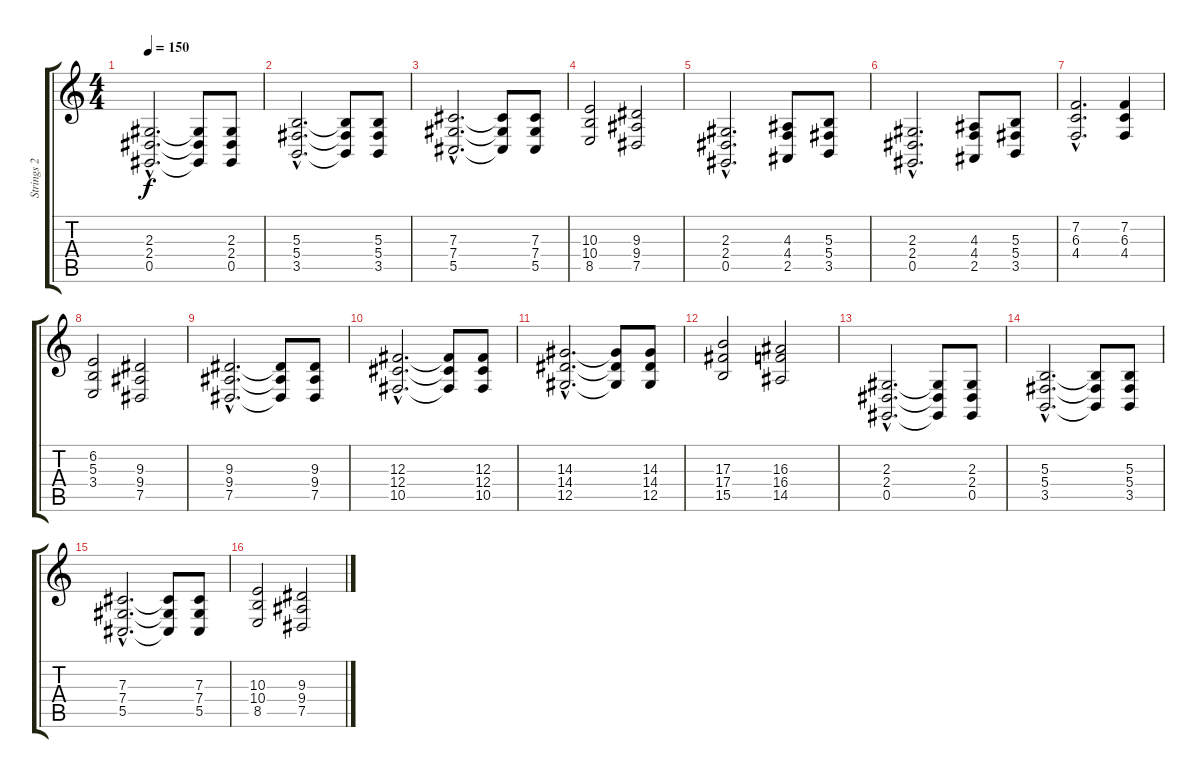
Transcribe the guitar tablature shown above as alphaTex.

\track ("Strings 2" "Strings 2") {instrument stringensemble1}
\staff {score tabs}
\tuning (Eb4 Bb3 Gb3 Db3 Ab2 Eb2) {hide}
\ts (4 4)
\section ("" "")
\tempo 150
\clef g2
\ks c
(2.3{hac} 2.4{hac} 0.5{hac}).2{d dy f volume 16 balance 14 instrument stringensemble1} (2.3{t} 2.4{t} 0.5{t}).8 (2.3 2.4 0.5).8 |
(5.3{hac} 5.4{hac} 3.5{hac}).2{d} (5.3{t} 5.4{t} 3.5{t}).8 (5.3 5.4 3.5).8 |
(7.3{hac} 7.4{hac} 5.5{hac}).2{d} (7.3{t} 7.4{t} 5.5{t}).8 (7.3 7.4 5.5).8 |
(10.3 10.4 8.5).2 (9.3 9.4 7.5).2 |
(2.3{hac} 2.4{hac} 0.5{hac}).2{d} (4.3 4.4 2.5).8 (5.3 5.4 3.5).8 |
(2.3{hac} 2.4{hac} 0.5{hac}).2{d} (4.3 4.4 2.5).8 (5.3 5.4 3.5).8 |
(7.2{hac} 6.3{hac} 4.4{hac}).2{d} (7.2 6.3 4.4).4 |
(6.2 5.3 3.4).2 (9.3 9.4 7.5).2 |
(9.3{hac} 9.4{hac} 7.5{hac}).2{d volume 16 balance 14 instrument stringensemble1} (9.3{t} 9.4{t} 7.5{t}).8 (9.3 9.4 7.5).8 |
(12.3{hac} 12.4{hac} 10.5{hac}).2{d} (12.3{t} 12.4{t} 10.5{t}).8 (12.3 12.4 10.5).8 |
(14.3{hac} 14.4{hac} 12.5{hac}).2{d} (14.3{t} 14.4{t} 12.5{t}).8 (14.3 14.4 12.5).8 |
(17.3 17.4 15.5).2 (16.3 16.4 14.5).2 |
(2.3{hac} 2.4{hac} 0.5{hac}).2{d volume 16 balance 14 instrument stringensemble1} (2.3{t} 2.4{t} 0.5{t}).8 (2.3 2.4 0.5).8 |
(5.3{hac} 5.4{hac} 3.5{hac}).2{d} (5.3{t} 5.4{t} 3.5{t}).8 (5.3 5.4 3.5).8 |
(7.3{hac} 7.4{hac} 5.5{hac}).2{d} (7.3{t} 7.4{t} 5.5{t}).8 (7.3 7.4 5.5).8 |
(10.3 10.4 8.5).2 (9.3 9.4 7.5).2
